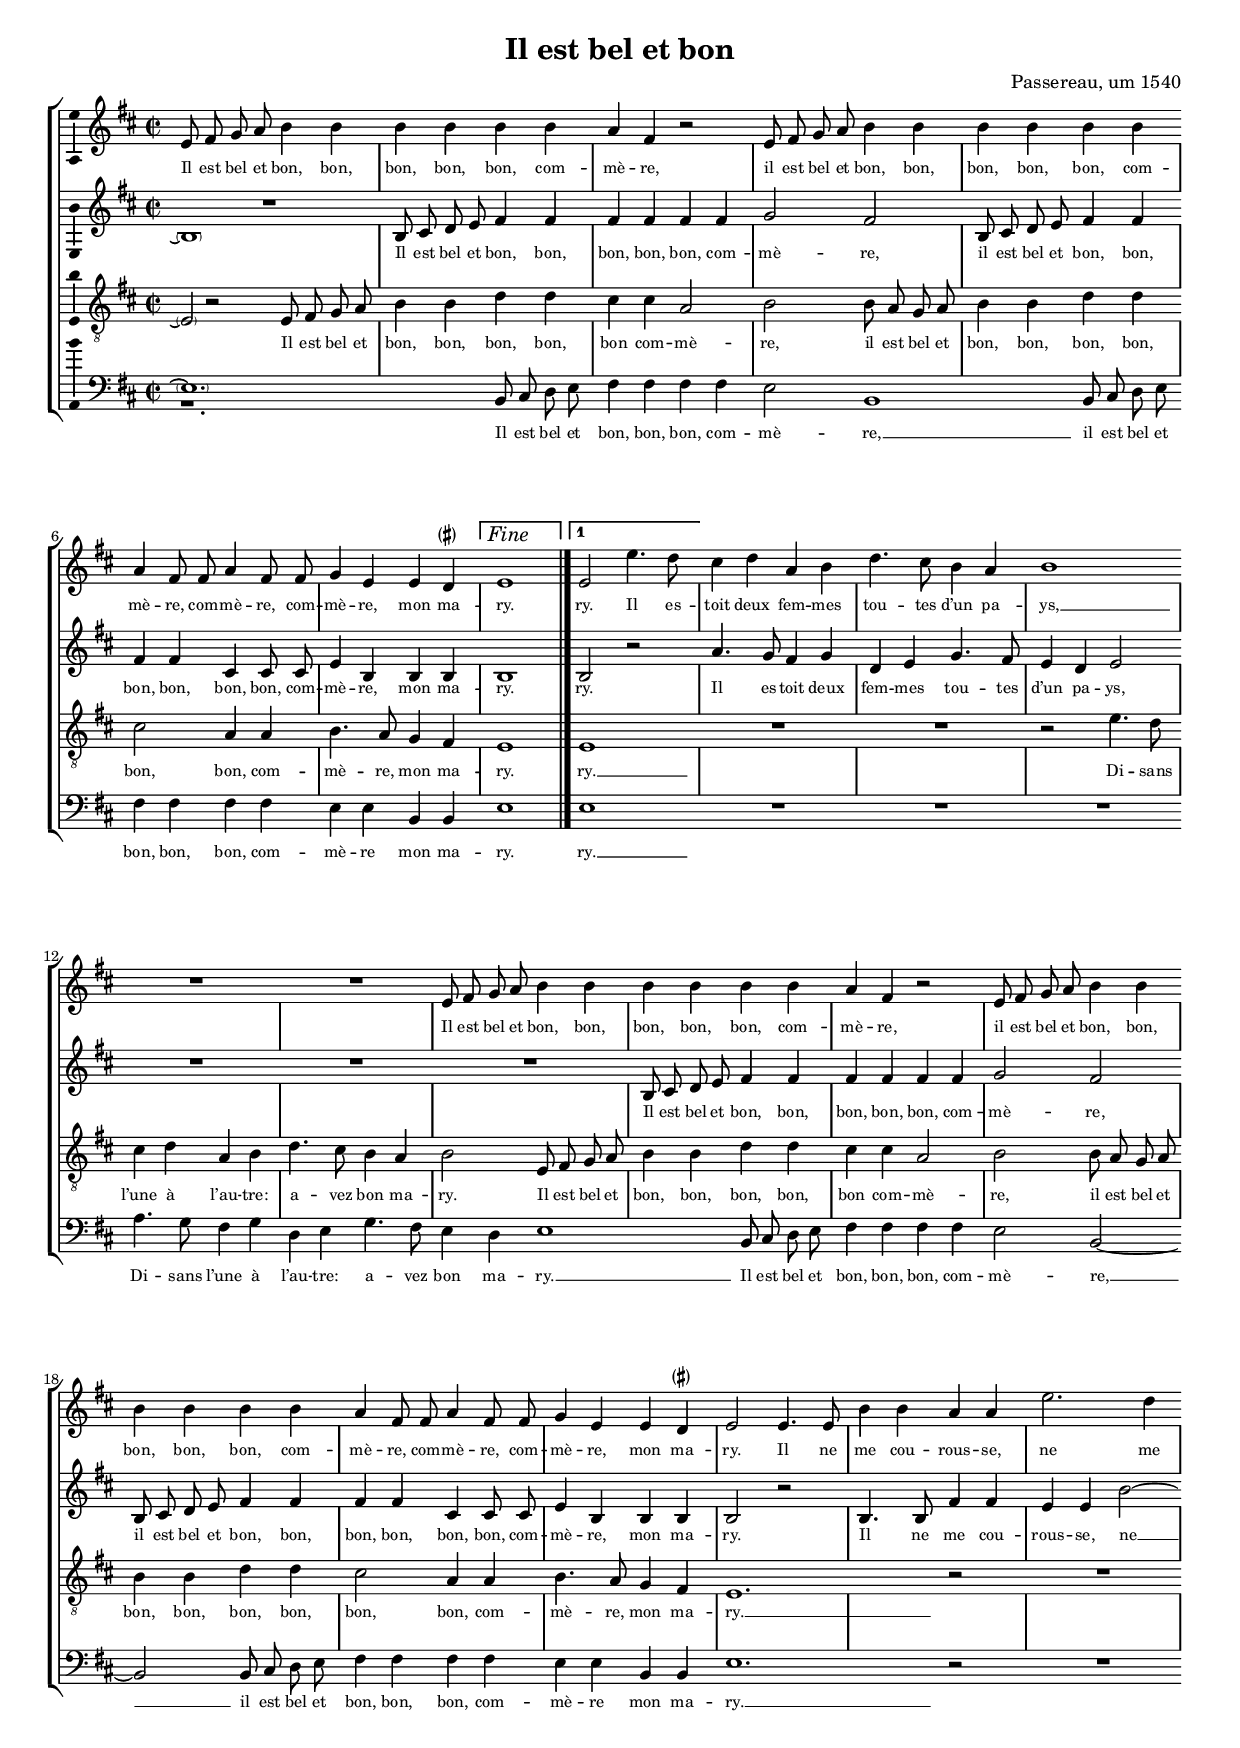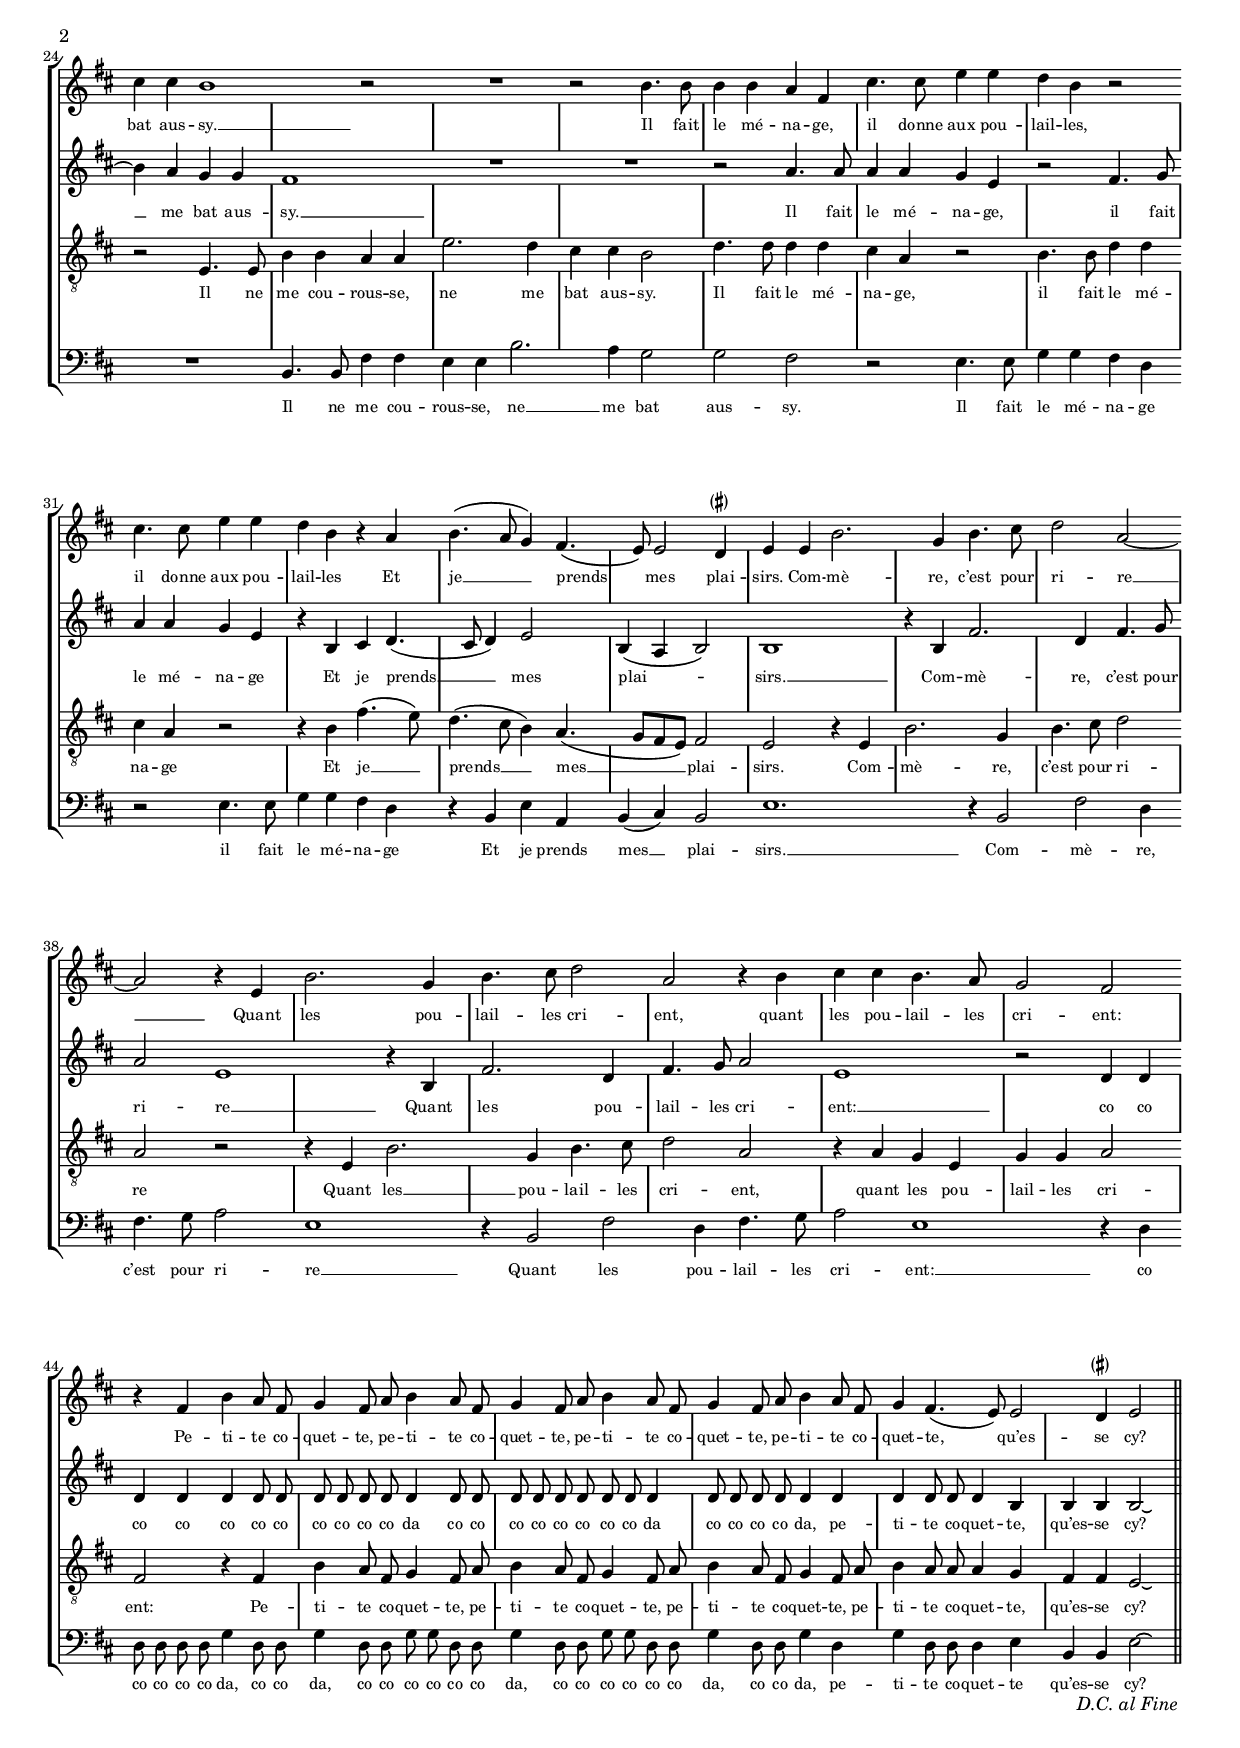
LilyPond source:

\version "2.19.82"

\header {
  title = "Il est bel et bon"
  composer = "Passereau, um 1540"
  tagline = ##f
}

#(set-global-staff-size 16)

\layout {
  \context {
    \Staff
    \consists "Ambitus_engraver" % TODO outside staff group bracket
  }
  \context {
    \Score
    \override NonMusicalPaperColumn.line-break-permission = ##f
    \override NonMusicalPaperColumn.page-break-permission = ##f
  }
  \context {
    \Lyrics
    \override LyricText.font-size = #-1
  }
}

\paper {
  ragged-last-bottom = ##f
  ragged-bottom = ##f
  indent = #0
}

mensurstriche = \hide Staff.BarLine

parenSharp = \markup { \small \concat { \musicglyph "accidentals.leftparen" \musicglyph "accidentals.sharp" \musicglyph "accidentals.rightparen" } }
Fine = \markup { \text \large \italic Fine }

extendedNote =
#(define-music-function
     (parser location note)
     (ly:music?)
   #{
    \afterGrace 15/16 $note { \once \hideNotes \absolute $note }
   #})

%\transpose e es
\new StaffGroup \with {
  \hide Staff.BarLine
  \autoBeamOff
} <<
  % TODO for the parenthesized repeats at the beginning,
  % a) the parenthesis should span the whole duration of the note, including the tie, and
  % b) the ties at the beginning and end should be longer
  \new Staff = "S" {
    \clef "violin"
    \key b \minor
    \time 2/2
    \relative e' {
      e8 fis g a b4 b |
      b b b b |
      a fis r2 |
      e8 fis g a b4 b |
      b b b b | \break
      a fis8 fis a4 fis8 fis |
      g4 e e d^\parenSharp |
      \set Score.repeatCommands = #`((volta ,Fine))
      e1 | \once \undo \hide StaffGroup.BarLine \bar "|."
      \set Score.currentBarNumber = #8
      \set Score.repeatCommands = #'((volta #f) (volta "1"))
      %\set Score.voltaSpannerDuration = #(ly:make-moment 2/4)
      e2 e'4. d8 |
      \set Score.repeatCommands = #'((volta #f))
      cis4 d a b |
      d4. cis8 b4 a |
      \extendedNote b1 | \break
      R1 |
      R1 |
      e,8 fis g a b4 b |
      b b b b |
      a fis r2 |
      e8 fis g a b4 b | \break
      b b b b |
      a fis8 fis a4 fis8 fis |
      g4 e e d^\parenSharp |
      e2 e4. e8 |
      b'4 b a a |
      e'2. d4 | \pageBreak
      cis cis \extendedNote b1
      r2 |
      R1 |
      r2 b4. b8 |
      b4 b a fis |
      cis'4. cis8 e4 e |
      d b r2 | \break
      cis4. cis8 e4 e |
      d b r a |
      b4.( a8 g4) fis4.(
      e8) e2 d4^\parenSharp |
      e e b'2.
      g4 b4. cis8 |
      d2 a~ | \break
      \extendedNote a r4 e |
      b'2. g4 |
      b4. cis8 d2 |
      a r4 b |
      cis cis b4. a8 |
      g2 fis | \break
      r4 fis b a8 fis |
      g4 fis8 a b4 a8 fis |
      g4 fis8 a b4 a8 fis |
      g4 fis8 a b4 a8 fis |
      g4 fis4.( e8) e2
      d4^\parenSharp e2 | \undo \hide StaffGroup.BarLine \bar "||"
    }
  } \addlyrics {
    Il est bel et bon, bon,
    bon, bon, bon, com --
    mè -- re,
    il est bel et bon, bon,
    bon, bon, bon, com --
    mè -- re, com -- mè -- re, com --
    mè -- re, mon ma --
    ry.
    ry. Il es --
    toit deux fem -- mes
    tou -- tes d’un pa --
    ys, __
    Il est bel et bon, bon,
    bon, bon, bon, com --
    mè -- re,
    il est bel et bon, bon,
    bon, bon, bon, com --
    mè -- re, com -- mè -- re, com --
    mè -- re, mon ma --
    ry. Il ne
    me cou -- rous -- se,
    ne me
    bat aus -- sy. __
    Il fait
    le mé -- na -- ge,
    il donne aux pou --
    lail -- les,
    il donne aux pou --
    lail -- les Et
    je __ prends
    mes plai --
    sirs. Com -- mè --
    re, c’est pour
    ri -- re __
    Quant
    les pou --
    lail -- les cri --
    ent, quant
    les pou -- lail -- les
    cri -- ent:
    Pe -- ti -- te co --
    quet -- te, pe -- ti -- te co --
    quet -- te, pe -- ti -- te co --
    quet -- te, pe -- ti -- te co --
    quet -- te, qu’es --
    se cy?
  }
  \new Staff = "A" {
    \clef "violin"
    \key b \minor
    \time 2/2
    \relative b {
      << R1 \new Voice \parenthesize b1\repeatTie >> |
      b8 cis d e fis4 fis |
      fis fis fis fis |
      g2 fis |
      b,8 cis d e fis4 fis |
      fis fis cis cis8 cis |
      e4 b b b |
      b1 |
      b2 r2 |
      a'4. g8 fis4 g |
      d e g4. fis8 |
      e4 d e2 |
      R1 |
      R1 |
      R1 |
      b8 cis d e fis4 fis |
      fis fis fis fis |
      g2 fis |
      b,8 cis d e fis4 fis |
      fis fis cis cis8 cis |
      e4 b b b |
      b2 r2 |
      b4. b8 fis'4 fis |
      e e b'2~ |
      b4 a g g |
      \extendedNote fis1 |
      R1 |
      R1 |
      r2 a4. a8 |
      a4 a g e |
      r2 fis4. g8 |
      a4 a g e |
      r b cis d4.(
      cis8 d4) e2 |
      b4( a b2) |
      \extendedNote b1 |
      r4 b fis'2.
      d4 fis4. g8 |
      a2 \extendedNote e1
      r4 b |
      fis'2. d4 |
      fis4. g8 a2 |
      \extendedNote e1 |
      r2 d4 d |
      d d d d8 d |
      d d d d d4 d8 d |
      d d d d d d d4 |
      d8 d d d d4 d |
      d d8 d d4 b |
      b b b2\laissezVibrer | % actually a tie
    }
  } \addlyrics {
    \skip 1
    Il est bel et bon, bon,
    bon, bon, bon, com --
    mè -- re,
    il est bel et bon, bon,
    bon, bon, bon, bon, com --
    mè -- re, mon ma --
    ry.
    ry.
    Il es -- toit deux
    fem -- mes tou -- tes
    d’un pa -- ys,
    Il est bel et bon, bon,
    bon, bon, bon, com --
    mè -- re,
    il est bel et bon, bon,
    bon, bon, bon, bon, com --
    mè -- re, mon ma --
    ry.
    Il ne
    me cou -- rous -- se,
    ne __ me
    bat aus -- sy. __
    Il fait
    le mé -- na -- ge,
    il fait
    le mé -- na -- ge
    Et je prends __
    mes
    plai --
    sirs. __
    Com -- mè --
    re, c’est pour
    ri -- re __
    Quant
    les pou --
    lail -- les cri --
    ent: __
    co co
    co co co co co
    co co co co da co co
    co co co co co co da
    co co co co da, pe --
    ti -- te co -- quet -- te,
    qu’es -- se cy?
  }
  \new Staff = "T" {
    \clef "violin_8"
    \key b \minor
    \time 2/2
    \relative e {
      << \absolute \tweak X-offset #3 b2\rest \new Voice \parenthesize e2\repeatTie >> e8 fis g a |
      b4 b d d |
      cis cis a2 |
      b2 b8 a g a |
      b4 b d d |
      cis2 a4 a |
      b4. a8 g4 fis |
      e1 |
      \extendedNote e1 |
      R1 |
      R1 |
      r2 e'4. d8 |
      cis4 d a b |
      d4. cis8 b4 a |
      b2 e,8 fis g a |
      b4 b d d |
      cis cis a2 |
      b2 b8 a g a |
      b4 b d d |
      cis2 a4 a |
      b4. a8 g4 fis |
      \extendedNote e1.
      r2 |
      R1 |
      r2 e4. e8 |
      b'4 b a a |
      e'2. d4 |
      cis cis b2 |
      d4. d8 d4 d |
      cis a r2 |
      b4. b8 d4 d |
      cis a r2 |
      r4 b fis'4.( e8) |
      d4.( cis8 b4) a4.(
      g8[ fis e]) fis2 |
      e r4 e |
      b'2. g4 |
      b4. cis8 d2 |
      a r |
      r4 e \extendedNote b'2.
      g4 b4. cis8 |
      d2 a |
      r4 a g e |
      g g a2 |
      fis r4 fis |
      b a8 fis g4 fis8 a |
      b4 a8 fis g4 fis8 a |
      b4 a8 fis g4 fis8 a |
      b4 a8 a a4 g |
      fis fis e2\laissezVibrer | % actually a tie
    }
  } \addlyrics {
    \skip 1
    Il est bel et
    bon, bon, bon, bon,
    bon com -- mè --
    re, il est bel et
    bon, bon, bon, bon,
    bon, bon, com --
    mè -- re, mon ma --
    ry.
    ry. __
    Di -- sans
    l’une à l’au -- tre:
    a -- vez bon ma --
    ry.
    Il est bel et
    bon, bon, bon, bon,
    bon com -- mè --
    re, il est bel et
    bon, bon, bon, bon,
    bon, bon, com --
    mè -- re, mon ma --
    ry. __
    Il ne
    me cou -- rous -- se,
    ne me
    bat aus -- sy.
    Il fait le mé --
    na -- ge,
    il fait le mé --
    na -- ge
    Et je __
    prends __ mes __
    plai --
    sirs. Com --
    mè -- re,
    c’est pour ri --
    re
    Quant les __
    pou -- lail -- les
    cri -- ent,
    quant les pou --
    lail -- les cri --
    ent: Pe --
    ti -- te co -- quet -- te, pe --
    ti -- te co -- quet -- te, pe --
    ti -- te co -- quet -- te, pe --
    ti -- te co -- quet -- te,
    qu’es -- se cy?
  }
  \new Staff = "B" {
    \clef "bass"
    \key b \minor
    \time 2/2
    \relative b, {
      << r1. \new Voice \parenthesize e1.\repeatTie >> % TODO should be R, centered, but that doesn’t support dotted?
      b8 cis d e |
      fis4 fis fis fis |
      e2 \extendedNote b1
      b8 cis d e |
      fis4 fis fis fis |
      e e b b |
      e1 |
      \extendedNote e1 |
      R1 |
      R1 |
      R1 |
      a4. g8 fis4 g |
      d e g4. fis8 |
      e4 d \extendedNote e1
      b8 cis d e |
      fis4 fis fis fis |
      e2 b2~ |
      \extendedNote b2 b8 cis d e |
      fis4 fis fis fis |
      e e b b |
      \extendedNote e1.
      r2 |
      R1 |
      R1 |
      b4. b8 fis'4 fis |
      e e \extendedNote b'2.
      a4 g2 |
      g fis |
      r2 e4. e8 |
      g4 g fis d |
      r2 e4. e8 |
      g4 g fis d |
      r b e a, |
      b( cis) b2 |
      \extendedNote e1.
      r4 b2
      fis' d4 |
      fis4. g8 a2 |
      \extendedNote e1 |
      r4 b2 fis'
      d4 fis4. g8 |
      a2 \extendedNote e1
      r4 d |
      d8 d d d g4 d8 d |
      g4 d8 d g g d d |
      g4 d8 d g g d d |
      g4 d8 d g4 d |
      g d8 d d4 e |
      b b e2\laissezVibrer | % actually a tie
      \tweak RehearsalMark.self-alignment-X #RIGHT
      \tweak RehearsalMark.direction #DOWN
      \mark \markup { \text \normalsize \italic "D.C. al Fine" }
    }
  } \addlyrics {
    \skip 1
    Il est bel et
    bon, bon, bon, com --
    mè -- re, __
    il est bel et
    bon, bon, bon, com --
    mè -- re mon ma --
    ry.
    ry. __
    Di -- sans l’une à
    l’au -- tre: a -- vez
    bon ma -- ry. __
    Il est bel et
    bon, bon, bon, com --
    mè -- re, __
    il est bel et
    bon, bon, bon, com --
    mè -- re mon ma --
    ry. __
    Il ne
    me cou -- rous -- se,
    ne __ me
    bat aus -- sy.
    Il fait
    le mé -- na -- ge
    il fait
    le mé -- na -- ge
    Et je prends
    mes __ plai --
    sirs. __
    Com --
    mè -- re,
    c’est pour ri --
    re __
    Quant les
    pou -- lail -- les
    cri -- ent: __
    co
    co co co co da, co co
    da, co co co co co co
    da, co co co co co co
    da, co co da, pe --
    ti -- te co -- quet -- te
    qu’es -- se cy?
  }
>>
